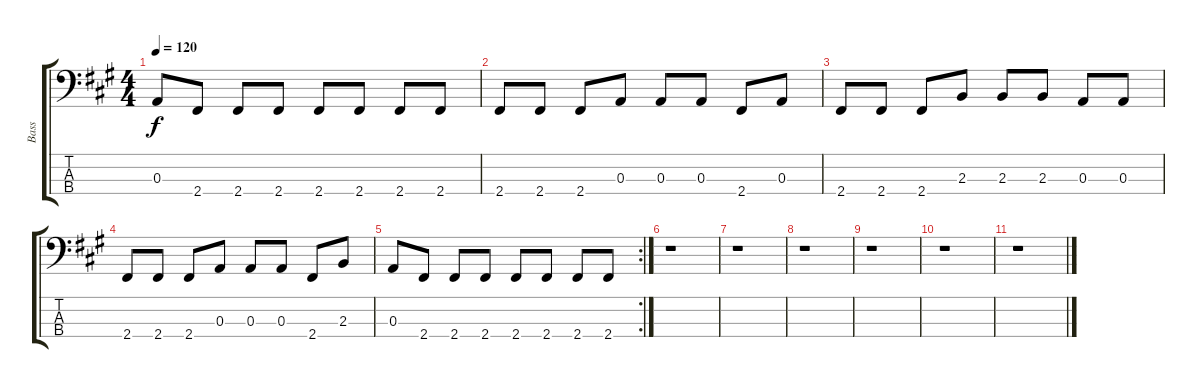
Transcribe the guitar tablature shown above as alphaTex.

\track ("Bass" "Bass") {instrument electricbassfinger}
\staff {score tabs}
\tuning (G2 D2 A1 E1) {hide}
\ts (4 4)
\tempo 120
\clef f4
\ks a
0.3.8{dy f} 2.4.8 2.4.8 2.4.8 2.4.8 2.4.8 2.4.8 2.4.8 |
2.4.8 2.4.8 2.4.8 0.3.8 0.3.8 0.3.8 2.4.8 0.3.8 |
2.4.8 2.4.8 2.4.8 2.3.8 2.3.8 2.3.8 0.3.8 0.3.8 |
2.4.8 2.4.8 2.4.8 0.3.8 0.3.8 0.3.8 2.4.8 2.3.8 |
\rc 2
0.3.8 2.4.8 2.4.8 2.4.8 2.4.8 2.4.8 2.4.8 2.4.8 |
r.1 |
r.1 |
r.1 |
r.1 |
r.1 |
r.1
